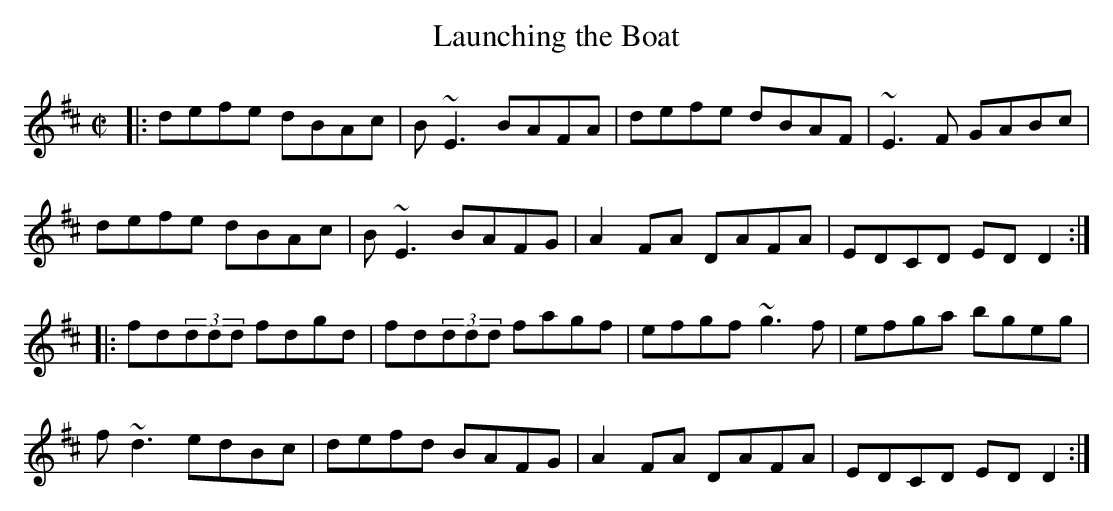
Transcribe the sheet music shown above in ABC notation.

X:1
T:Launching the Boat
M:C|
K:D
|: defe dBAc | B~E3 BAFA | defe dBAF | ~E3F GABc |
defe dBAc | B~E3 BAFG | A2FA DAFA | EDCD EDD2 :|
|:fd(3ddd fdgd | fd(3ddd fagf | efgf ~g3f | efga bgeg |
f~d3 edBc | defd BAFG | A2FA DAFA | EDCD EDD2 :|
